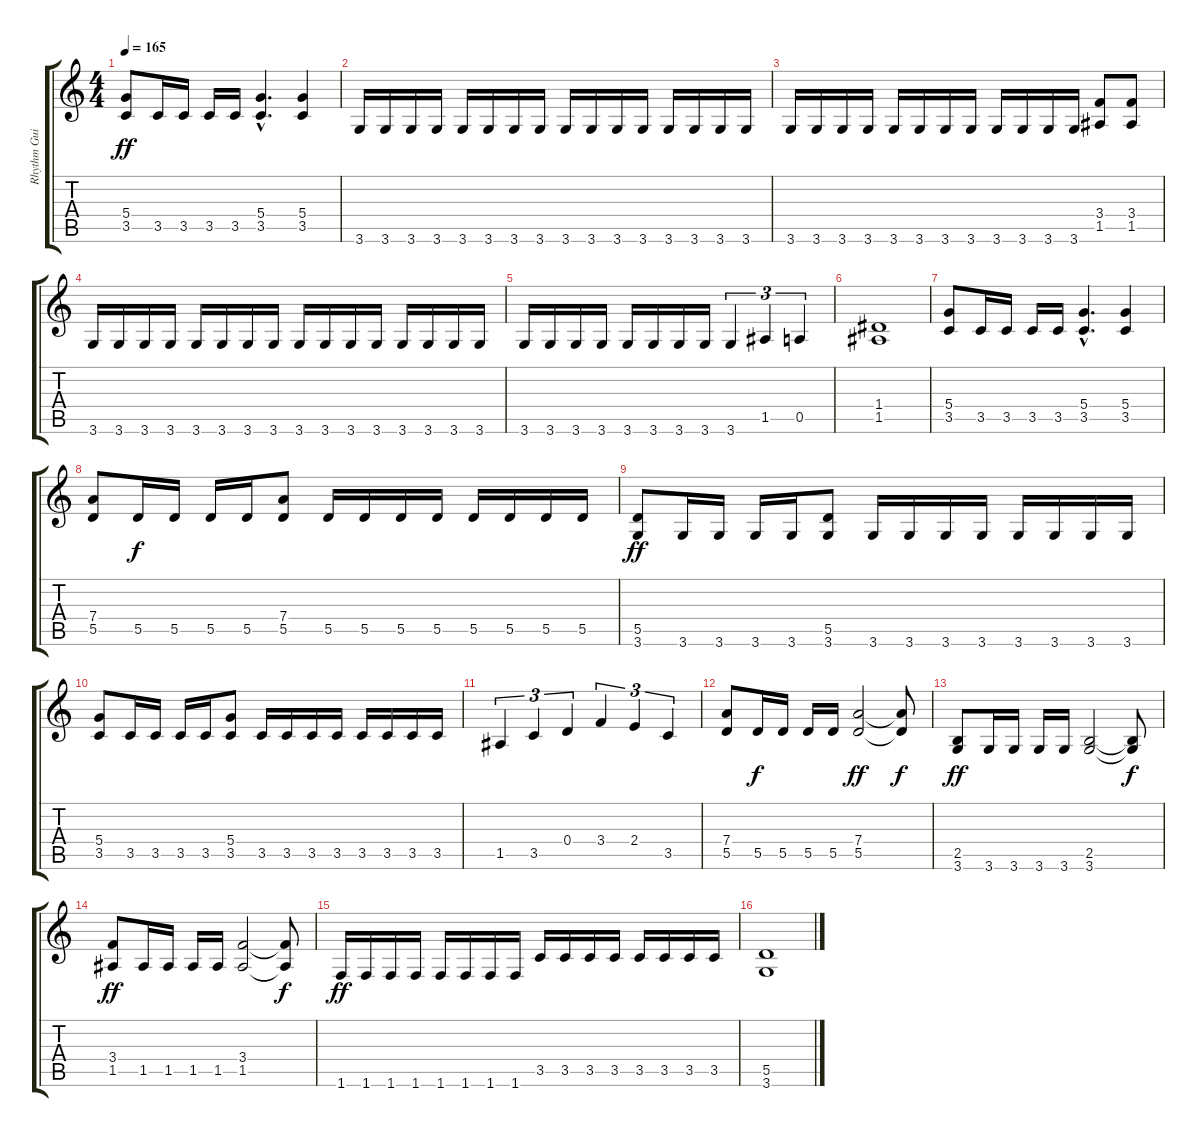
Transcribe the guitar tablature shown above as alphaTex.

\track ("Rhythm Guitar" "Rhythm Gui") {instrument distortionguitar}
\staff {score tabs}
\tuning (E4 B3 G3 D3 A2 E2) {hide}
\ts (4 4)
\tempo 165
\clef g2
\ks c
(5.4 3.5).8{dy ff} 3.5.16 3.5.16 3.5.16 3.5.16 (5.4{hac} 3.5{hac}).4{d} (5.4 3.5).4 |
3.6.16 3.6.16 3.6.16 3.6.16 3.6.16 3.6.16 3.6.16 3.6.16 3.6.16 3.6.16 3.6.16 3.6.16 3.6.16 3.6.16 3.6.16 3.6.16 |
3.6.16 3.6.16 3.6.16 3.6.16 3.6.16 3.6.16 3.6.16 3.6.16 3.6.16 3.6.16 3.6.16 3.6.16 (3.4 1.5).8 (3.4 1.5).8 |
3.6.16 3.6.16 3.6.16 3.6.16 3.6.16 3.6.16 3.6.16 3.6.16 3.6.16 3.6.16 3.6.16 3.6.16 3.6.16 3.6.16 3.6.16 3.6.16 |
3.6.16 3.6.16 3.6.16 3.6.16 3.6.16 3.6.16 3.6.16 3.6.16 3.6.4{tu (3 2)} 1.5.4{tu (3 2)} 0.5.4{tu (3 2)} |
(1.4 1.5).1 |
(5.4 3.5).8 3.5.16 3.5.16 3.5.16 3.5.16 (5.4{hac} 3.5{hac}).4{d} (5.4 3.5).4 |
(7.4 5.5).8 5.5.16{dy f} 5.5.16 5.5.16 5.5.16 (7.4 5.5).8 5.5.16 5.5.16 5.5.16 5.5.16 5.5.16 5.5.16 5.5.16 5.5.16 |
(5.5 3.6).8{dy ff} 3.6.16 3.6.16 3.6.16 3.6.16 (5.5 3.6).8 3.6.16 3.6.16 3.6.16 3.6.16 3.6.16 3.6.16 3.6.16 3.6.16 |
(5.4 3.5).8 3.5.16 3.5.16 3.5.16 3.5.16 (5.4 3.5).8 3.5.16 3.5.16 3.5.16 3.5.16 3.5.16 3.5.16 3.5.16 3.5.16 |
1.5.4{tu (3 2)} 3.5.4{tu (3 2)} 0.4.4{tu (3 2)} 3.4.4{tu (3 2)} 2.4.4{tu (3 2)} 3.5.4{tu (3 2)} |
(7.4 5.5).8 5.5.16{dy f} 5.5.16 5.5.16 5.5.16 (7.4 5.5).2{dy ff} (7.4{t} 5.5{t}).8{dy f} |
(2.5 3.6).8{dy ff} 3.6.16 3.6.16 3.6.16 3.6.16 (2.5 3.6).2 (2.5{t} 3.6{t}).8{dy f} |
(3.4 1.5).8{dy ff} 1.5.16 1.5.16 1.5.16 1.5.16 (3.4 1.5).2 (3.4{t} 1.5{t}).8{dy f} |
1.6.16{dy ff} 1.6.16 1.6.16 1.6.16 1.6.16 1.6.16 1.6.16 1.6.16 3.5.16 3.5.16 3.5.16 3.5.16 3.5.16 3.5.16 3.5.16 3.5.16 |
(5.5 3.6).1
